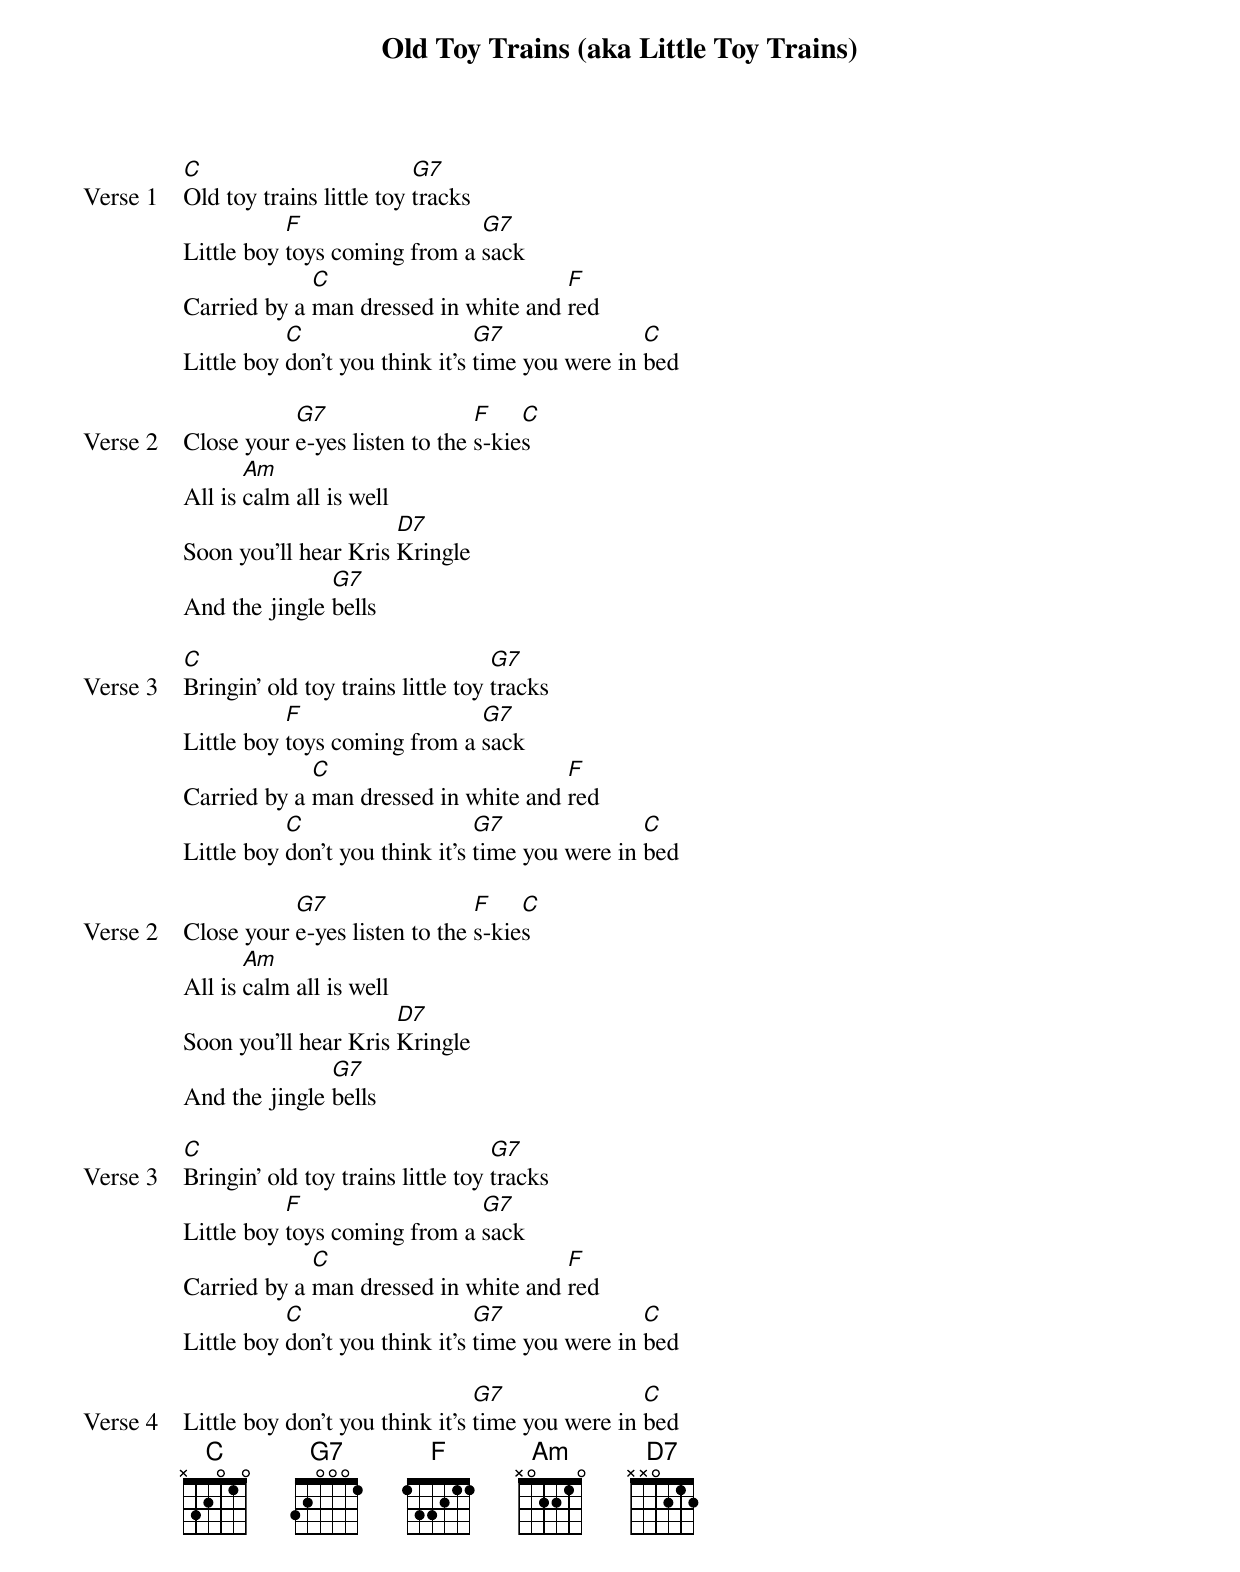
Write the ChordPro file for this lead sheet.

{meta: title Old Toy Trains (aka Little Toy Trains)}
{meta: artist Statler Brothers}
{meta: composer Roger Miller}

{start_of_verse: Verse 1}
[C]Old toy trains little toy [G7]tracks
Little boy [F]toys coming from a [G7]sack
Carried by a [C]man dressed in white and [F]red
Little boy [C]don't you think it's [G7]time you were in [C]bed
{end_of_verse}

{start_of_verse: Verse 2}
Close your [G7]e-yes listen to the [F]s-kie[C]s
All is [Am]calm all is well
Soon you'll hear Kris [D7]Kringle
And the jingle [G7]bells
{end_of_verse}

{start_of_verse: Verse 3}
[C]Bringin' old toy trains little toy [G7]tracks
Little boy [F]toys coming from a [G7]sack
Carried by a [C]man dressed in white and [F]red
Little boy [C]don't you think it's [G7]time you were in [C]bed
{end_of_verse}

{start_of_verse: Verse 2}
Close your [G7]e-yes listen to the [F]s-kie[C]s
All is [Am]calm all is well
Soon you'll hear Kris [D7]Kringle
And the jingle [G7]bells
{end_of_verse}

{start_of_verse: Verse 3}
[C]Bringin' old toy trains little toy [G7]tracks
Little boy [F]toys coming from a [G7]sack
Carried by a [C]man dressed in white and [F]red
Little boy [C]don't you think it's [G7]time you were in [C]bed
{end_of_verse}

{start_of_verse: Verse 4}
Little boy don't you think it's [G7]time you were in [C]bed
{end_of_verse}
